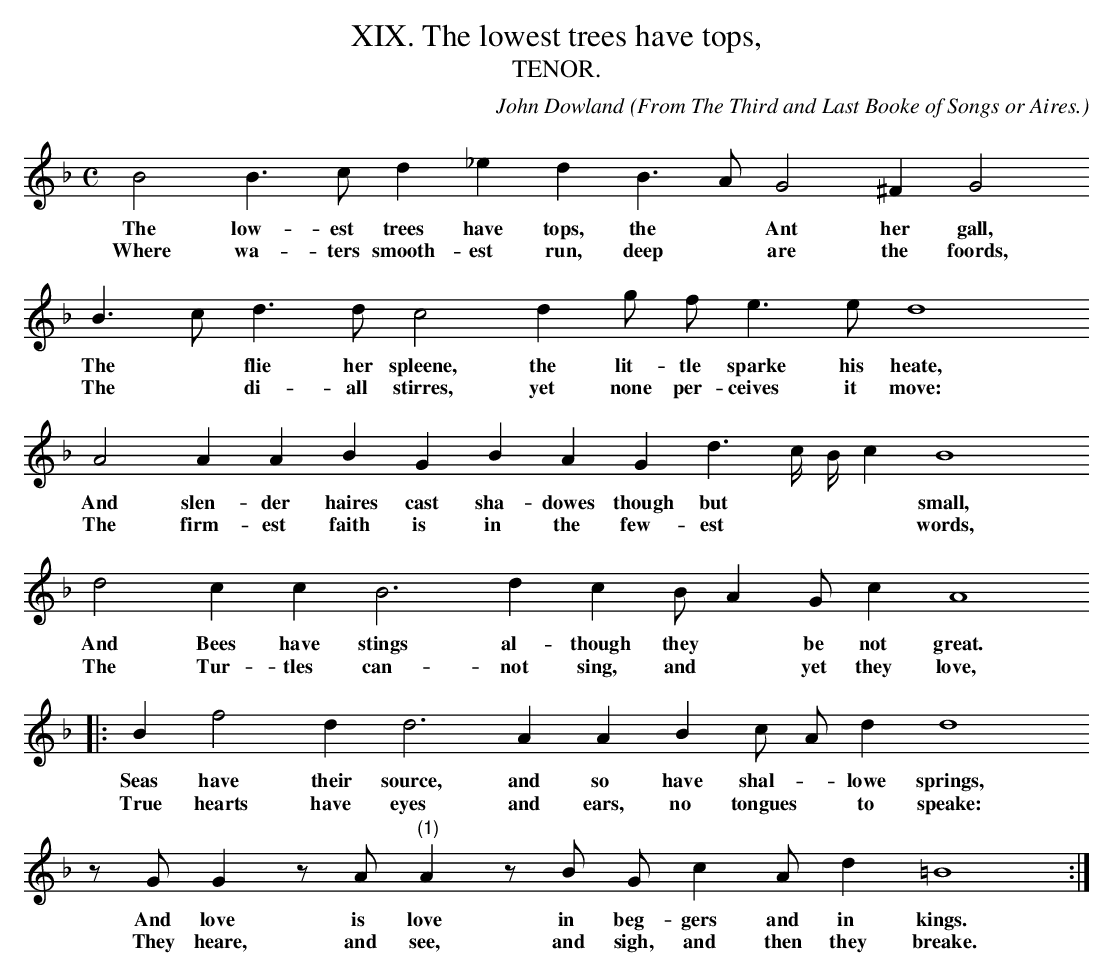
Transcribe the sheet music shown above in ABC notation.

X:1
T:XIX. The lowest trees have tops,
T:TENOR.
C: John Dowland
O: From The Third and Last Booke of Songs or Aires.
O: Newly composed to sing to the Lute, Orpharion, or viols,
O: and a dialogue for a base and meane Lute with five voices to sing thereto.
M:C
L:1/4
K:G dor -8va
B2 B > c d _e d B > A G2 ^F G2
w: The low- est trees have tops, the * Ant her gall,
w: Where wa- ters smooth- est run, deep * are the foords,
B > c d > d c2 d g/ f/ e > e d4
w: The * flie her spleene, the lit- tle sparke his heate,
w: The * di- all stirres, yet none per- ceives it move:
A2 A A B G B A G d3/2 c// B// c B4
w: And slen- der haires cast sha- dowes though but * * * small,
w: The firm- est faith is in the few- est * * * words,
d2 c c B3 d c B/ A G/ c A4
w: And Bees have stings al- though they * be not great.
w: The Tur- tles can- not sing, and * yet they love,
|: B f2 d d3 A A B c/ A/ d d4
w: Seas have their source, and so have shal- * lowe springs,
w: True hearts have eyes and ears, no tongues * to speake:
z/ G/ G z/ A/ "(1)"A z/ B/ G/ c A/ d =B4 :|
w: And love is love in beg- gers and in kings.
w: They heare, and see, and sigh, and then they breake.
